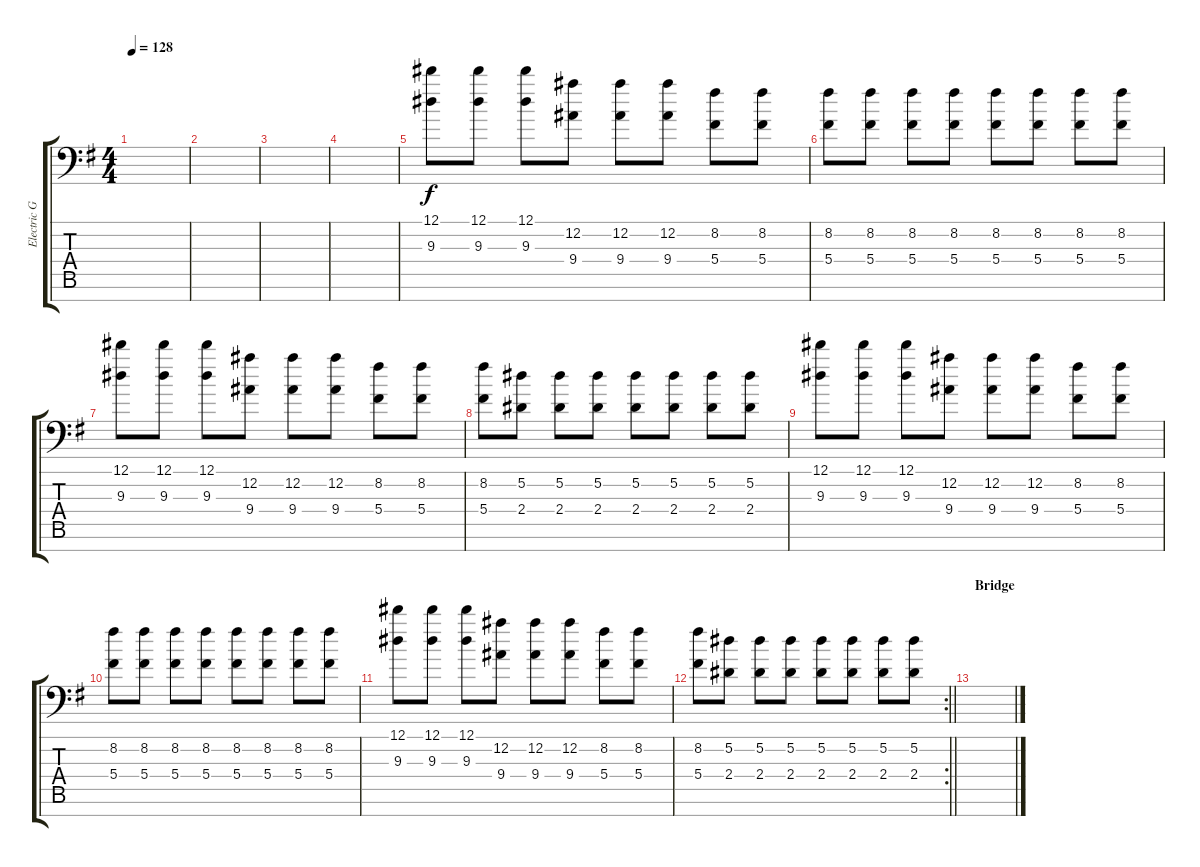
\track ("Electric Guitar 2" "Electric G") {instrument overdrivenguitar}
\staff {score tabs}
\tuning (Eb4 Bb3 Gb3 Db3 Ab2 Eb2 C-1) {hide}
\ts (4 4)
\tempo 128
\clef f4
\ks g
|
|
|
|
(12.1 9.3).8 (12.1 9.3).8 (12.1 9.3).8 (12.2 9.4).8 (12.2 9.4).8 (12.2 9.4).8 (8.2 5.4).8 (8.2 5.4).8 |
(8.2 5.4).8 (8.2 5.4).8 (8.2 5.4).8 (8.2 5.4).8 (8.2 5.4).8 (8.2 5.4).8 (8.2 5.4).8 (8.2 5.4).8 |
(12.1 9.3).8 (12.1 9.3).8 (12.1 9.3).8 (12.2 9.4).8 (12.2 9.4).8 (12.2 9.4).8 (8.2 5.4).8 (8.2 5.4).8 |
(8.2 5.4).8 (5.2 2.4).8 (5.2 2.4).8 (5.2 2.4).8 (5.2 2.4).8 (5.2 2.4).8 (5.2 2.4).8 (5.2 2.4).8 |
(12.1 9.3).8 (12.1 9.3).8 (12.1 9.3).8 (12.2 9.4).8 (12.2 9.4).8 (12.2 9.4).8 (8.2 5.4).8 (8.2 5.4).8 |
(8.2 5.4).8 (8.2 5.4).8 (8.2 5.4).8 (8.2 5.4).8 (8.2 5.4).8 (8.2 5.4).8 (8.2 5.4).8 (8.2 5.4).8 |
(12.1 9.3).8 (12.1 9.3).8 (12.1 9.3).8 (12.2 9.4).8 (12.2 9.4).8 (12.2 9.4).8 (8.2 5.4).8 (8.2 5.4).8 |
\rc 2
\barLineRight lightlight
(8.2 5.4).8 (5.2 2.4).8 (5.2 2.4).8 (5.2 2.4).8 (5.2 2.4).8 (5.2 2.4).8 (5.2 2.4).8 (5.2 2.4).8 |
\section ("" "Bridge")
